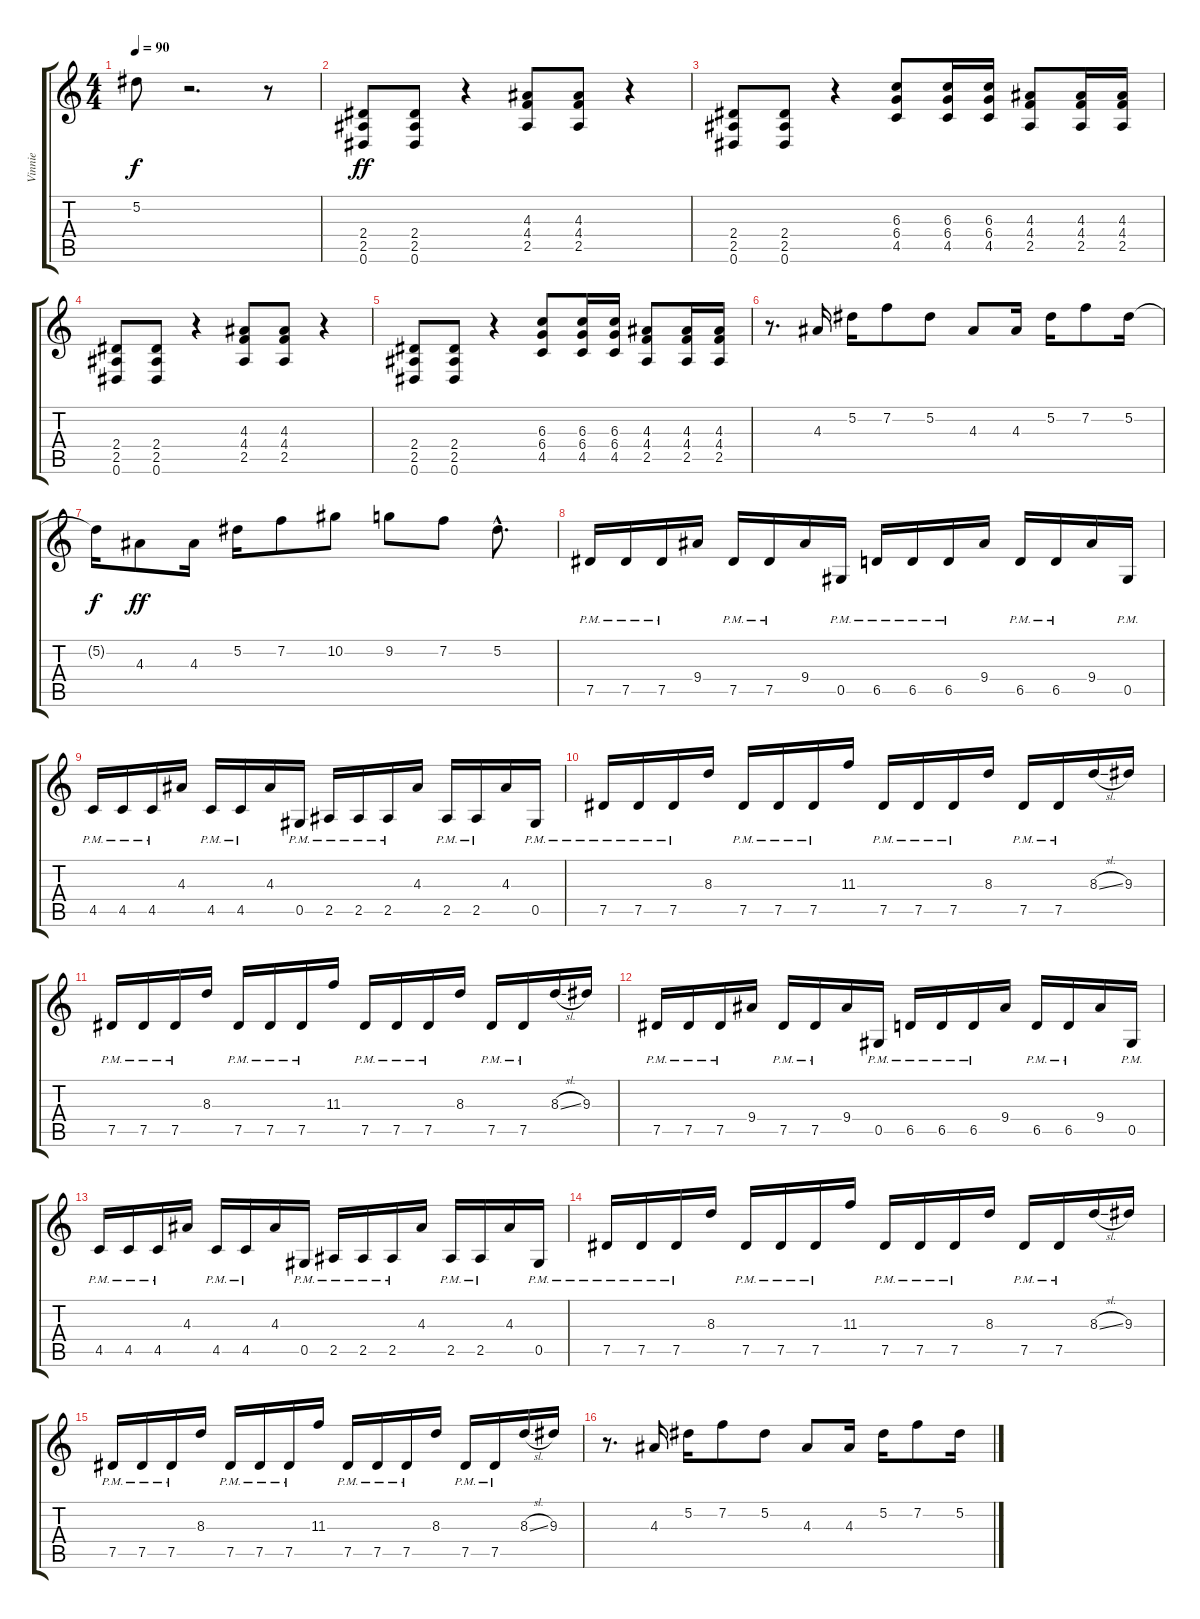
\track ("Vinnie" "Vinnie") {instrument distortionguitar}
\staff {score tabs}
\tuning (Eb4 Bb3 Gb3 Db3 Ab2 Eb2) {hide}
\ts (4 4)
\tempo 90
\clef g2
\ks c
5.2{t}.8{dy f} r.2{d} r.8 |
(2.4 2.5 0.6).8{dy ff} (2.4 2.5 0.6).8 r.4 (4.3 4.4 2.5).8 (4.3 4.4 2.5).8 r.4 |
(2.4 2.5 0.6).8 (2.4 2.5 0.6).8 r.4 (6.3 6.4 4.5).8 (6.3 6.4 4.5).16 (6.3 6.4 4.5).16 (4.3 4.4 2.5).8 (4.3 4.4 2.5).16 (4.3 4.4 2.5).16 |
(2.4 2.5 0.6).8 (2.4 2.5 0.6).8 r.4 (4.3 4.4 2.5).8 (4.3 4.4 2.5).8 r.4 |
(2.4 2.5 0.6).8 (2.4 2.5 0.6).8 r.4 (6.3 6.4 4.5).8 (6.3 6.4 4.5).16 (6.3 6.4 4.5).16 (4.3 4.4 2.5).8 (4.3 4.4 2.5).16 (4.3 4.4 2.5).16 |
r.8{d} 4.3.16 5.2.16 7.2.8 5.2.8 4.3.8 4.3.16 5.2.16 7.2.8 5.2.16 |
5.2{t}.16{dy f} 4.3.8{dy ff} 4.3.16 5.2.16 7.2.8 10.2.8 9.2.8 7.2.8 5.2{hac}.8{d} |
7.5{pm}.16 7.5{pm}.16 7.5{pm}.16 9.4.16 7.5{pm}.16 7.5{pm}.16 9.4.16 0.5{pm}.16 6.5{pm}.16 6.5{pm}.16 6.5{pm}.16 9.4.16 6.5{pm}.16 6.5{pm}.16 9.4.16 0.5{pm}.16 |
4.5{pm}.16 4.5{pm}.16 4.5{pm}.16 4.3.16 4.5{pm}.16 4.5{pm}.16 4.3.16 0.5{pm}.16 2.5{pm}.16 2.5{pm}.16 2.5{pm}.16 4.3.16 2.5{pm}.16 2.5{pm}.16 4.3.16 0.5{pm}.16 |
7.5{pm}.16 7.5{pm}.16 7.5{pm}.16 8.3.16 7.5{pm}.16 7.5{pm}.16 7.5{pm}.16 11.3.16 7.5{pm}.16 7.5{pm}.16 7.5{pm}.16 8.3.16 7.5{pm}.16 7.5{pm}.16 8.3{sl}.16 9.3.16 |
7.5{pm}.16 7.5{pm}.16 7.5{pm}.16 8.3.16 7.5{pm}.16 7.5{pm}.16 7.5{pm}.16 11.3.16 7.5{pm}.16 7.5{pm}.16 7.5{pm}.16 8.3.16 7.5{pm}.16 7.5{pm}.16 8.3{sl}.16 9.3.16 |
7.5{pm}.16 7.5{pm}.16 7.5{pm}.16 9.4.16 7.5{pm}.16 7.5{pm}.16 9.4.16 0.5{pm}.16 6.5{pm}.16 6.5{pm}.16 6.5{pm}.16 9.4.16 6.5{pm}.16 6.5{pm}.16 9.4.16 0.5{pm}.16 |
4.5{pm}.16 4.5{pm}.16 4.5{pm}.16 4.3.16 4.5{pm}.16 4.5{pm}.16 4.3.16 0.5{pm}.16 2.5{pm}.16 2.5{pm}.16 2.5{pm}.16 4.3.16 2.5{pm}.16 2.5{pm}.16 4.3.16 0.5{pm}.16 |
7.5{pm}.16 7.5{pm}.16 7.5{pm}.16 8.3.16 7.5{pm}.16 7.5{pm}.16 7.5{pm}.16 11.3.16 7.5{pm}.16 7.5{pm}.16 7.5{pm}.16 8.3.16 7.5{pm}.16 7.5{pm}.16 8.3{sl}.16 9.3.16 |
7.5{pm}.16 7.5{pm}.16 7.5{pm}.16 8.3.16 7.5{pm}.16 7.5{pm}.16 7.5{pm}.16 11.3.16 7.5{pm}.16 7.5{pm}.16 7.5{pm}.16 8.3.16 7.5{pm}.16 7.5{pm}.16 8.3{sl}.16 9.3.16 |
r.8{d} 4.3.16 5.2.16 7.2.8 5.2.8 4.3.8 4.3.16 5.2.16 7.2.8 5.2.16
